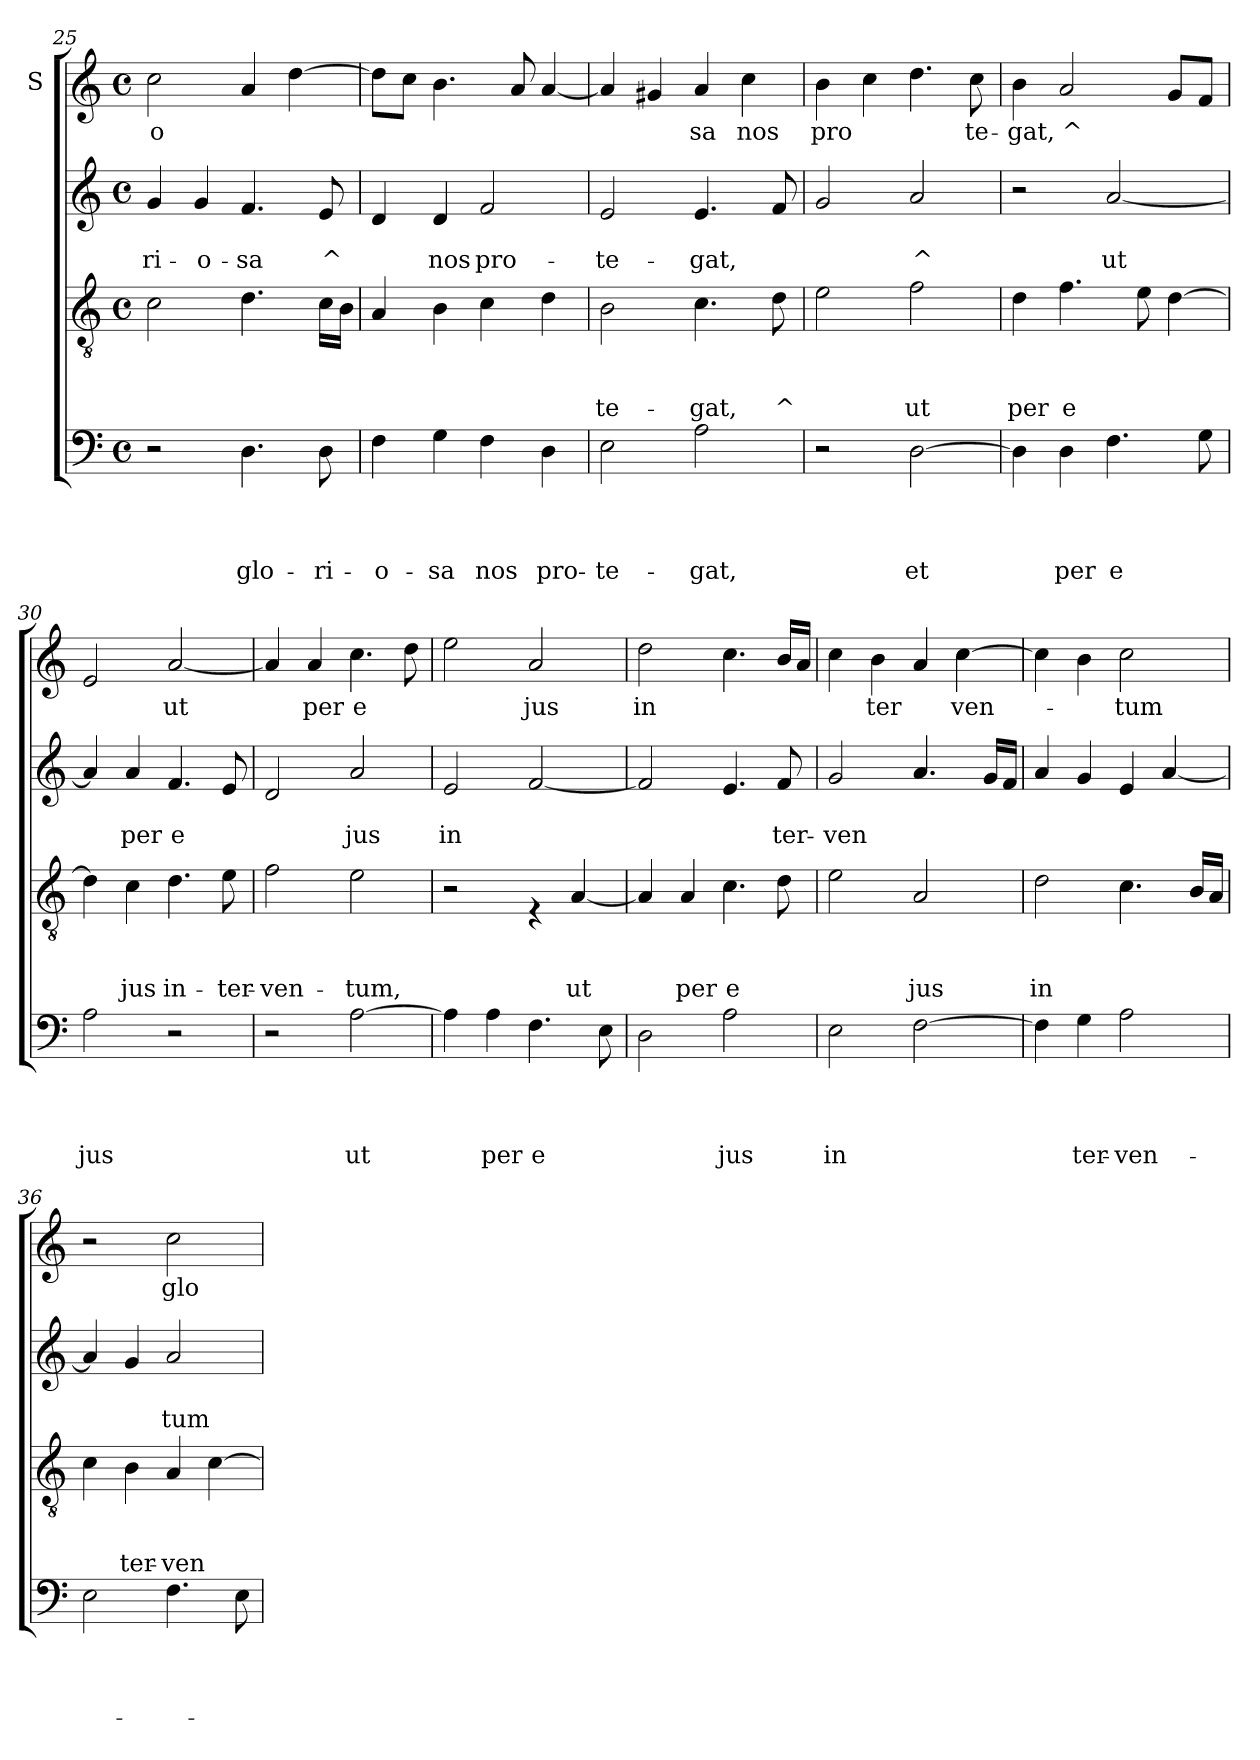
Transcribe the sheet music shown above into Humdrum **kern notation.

**kern	**text	**text	**text	**text	**kern	**text	**text	**text	**kern	**text	**text	**kern	**text
*part4	*part4	*part4	*part4	*part4	*part3	*part3	*part3	*part3	*part2	*part2	*part2	*part1	*part1
*staff4	*staff4	*staff4	*staff4	*staff4	*staff3	*staff3	*staff3	*staff3	*staff2	*staff2	*staff2	*staff1	*staff1
*	*	*	*	*	*	*	*	*	*	*	*	*I"S	*
*clefF4	*	*	*	*	*clefGv2	*	*	*	*clefG2	*	*	*clefG2	*
*k[]	*	*	*	*	*k[]	*	*	*	*k[]	*	*	*k[]	*
*C:	*	*	*	*	*C:	*	*	*	*C:	*	*	*C:	*
*M4/4	*	*	*	*	*M4/4	*	*	*	*M4/4	*	*	*M4/4	*
*met(c)	*	*	*	*	*met(c)	*	*	*	*met(c)	*	*	*met(c)	*
=25	=25	=25	=25	=25	=25	=25	=25	=25	=25	=25	=25	=25	=25
!	!	!	!	!	!	!	!	!	!	!	!LO:LY:b	!	!LO:LY:b
2r	.	.	.	.	2c\	.	.	.	4g/	.	-ri-	2cc\	-o
!	!	!	!	!	!	!	!	!	!	!	!LO:LY:b	!	!
.	.	.	.	.	.	.	.	.	4g/	.	-o-	.	.
!	!	!	!	!LO:LY:b	!	!	!	!	!	!	!LO:LY:b	!	!
4.D\	.	.	.	glo-	4.d\	.	.	.	4.f/	.	-sa	4a/	.
.	.	.	.	.	.	.	.	.	.	.	.	[>4dd\	.
!	!	!	!	!LO:LY:b	!	!	!	!	!	!	!LO:LY:b	!	!
8D\	.	.	.	-ri-	16c\LL	.	.	.	8e/	.	^	.	.
.	.	.	.	.	16B\JJ	.	.	.	.	.	.	.	.
!!LO:LB:g=z
=26	=26	=26	=26	=26	=26	=26	=26	=26	=26	=26	=26	=26	=26
!	!	!	!	!LO:LY:b	!	!	!	!	!	!	!	!	!
4F\	.	.	.	-o-	4A/	.	.	.	4d/	.	.	8dd\L]	.
.	.	.	.	.	.	.	.	.	.	.	.	8cc\J	.
!	!	!	!	!LO:LY:b	!	!	!	!	!	!	!LO:LY:b	!	!
4G\	.	.	.	-sa	4B\	.	.	.	4d/	.	nos	4.b\	.
!	!	!	!	!LO:LY:b	!	!	!	!	!	!	!LO:LY:b	!	!
4F\	.	.	.	nos	4c\	.	.	.	2f/	.	pro-	.	.
.	.	.	.	.	.	.	.	.	.	.	.	8a/	.
!	!	!	!	!LO:LY:b	!	!	!	!	!	!	!	!	!
4D\	.	.	.	pro-	4d\	.	.	.	.	.	.	[<4a/	.
=27	=27	=27	=27	=27	=27	=27	=27	=27	=27	=27	=27	=27	=27
!	!	!	!	!LO:LY:b	!	!	!	!LO:LY:b	!	!	!LO:LY:b	!	!
2E\	.	.	.	-te-	2B\	.	.	-te-	2e/	.	-te-	4a/]	.
.	.	.	.	.	.	.	.	.	.	.	.	4g#X/	.
!	!	!	!	!LO:LY:b	!	!	!	!LO:LY:b	!	!	!LO:LY:b	!	!LO:LY:b
2A\	.	.	.	-gat,	4.c\	.	.	-gat,	4.e/	.	-gat,	4a/	sa
!	!	!	!	!	!	!	!	!	!	!	!	!	!LO:LY:b
.	.	.	.	.	.	.	.	.	.	.	.	4cc\	nos
!	!	!	!	!	!	!	!	!LO:LY:b	!	!	!	!	!
.	.	.	.	.	8d\	.	.	^	8f/	.	.	.	.
=28	=28	=28	=28	=28	=28	=28	=28	=28	=28	=28	=28	=28	=28
!	!	!	!	!	!	!	!	!	!	!	!	!	!LO:LY:b
2r	.	.	.	.	2e\	.	.	.	2g/	.	.	4b\	pro
.	.	.	.	.	.	.	.	.	.	.	.	4cc\	.
!	!	!	!	!LO:LY:b	!	!	!	!LO:LY:b	!	!	!LO:LY:b	!	!
[>2D\	.	.	.	et	2f\	.	.	ut	2a/	.	^	4.dd\	.
!	!	!	!	!	!	!	!	!	!	!	!	!	!LO:LY:b
.	.	.	.	.	.	.	.	.	.	.	.	8cc\	te-
=29	=29	=29	=29	=29	=29	=29	=29	=29	=29	=29	=29	=29	=29
!	!	!	!	!	!	!	!	!LO:LY:b	!	!	!	!	!LO:LY:b
4D\]	.	.	.	.	4d\	.	.	per	2r	.	.	4b\	-gat,
!	!	!	!	!LO:LY:b	!	!	!	!LO:LY:b	!	!	!	!	!LO:LY:b
4D\	.	.	.	per	4.f\	.	.	e	.	.	.	2a/	^
!	!	!	!	!LO:LY:b	!	!	!	!	!	!	!LO:LY:b	!	!
4.F\	.	.	.	e	.	.	.	.	[<2a/	.	ut	.	.
.	.	.	.	.	8e\	.	.	.	.	.	.	.	.
.	.	.	.	.	[>4d\	.	.	.	.	.	.	8g/L	.
8G\	.	.	.	.	.	.	.	.	.	.	.	8f/J	.
=30	=30	=30	=30	=30	=30	=30	=30	=30	=30	=30	=30	=30	=30
!	!	!	!	!LO:LY:b	!	!	!	!	!	!	!	!	!
2A\	.	.	.	jus	4d\]	.	.	.	4a/]	.	.	2e/	.
!	!	!	!	!	!	!	!	!LO:LY:b	!	!	!LO:LY:b	!	!
.	.	.	.	.	4c\	.	.	jus	4a/	.	per	.	.
!	!	!	!	!	!	!	!	!LO:LY:b	!	!	!LO:LY:b	!	!LO:LY:b
2r	.	.	.	.	4.d\	.	.	in-	4.f/	.	e	[<2a/	ut
!	!	!	!	!	!	!	!	!LO:LY:b	!	!	!	!	!
.	.	.	.	.	8e\	.	.	-ter-	8e/	.	.	.	.
!!LO:LB:g=z
=31	=31	=31	=31	=31	=31	=31	=31	=31	=31	=31	=31	=31	=31
!	!	!	!	!	!	!	!	!LO:LY:b	!	!	!	!	!
2r	.	.	.	.	2f\	.	.	-ven-	2d/	.	.	4a/]	.
!	!	!	!	!	!	!	!	!	!	!	!	!	!LO:LY:b
.	.	.	.	.	.	.	.	.	.	.	.	4a/	per
!	!	!	!	!LO:LY:b	!	!	!	!LO:LY:b	!	!	!LO:LY:b	!	!LO:LY:b
[>2A\	.	.	.	ut	2e\	.	.	-tum,	2a/	.	jus	4.cc\	e
.	.	.	.	.	.	.	.	.	.	.	.	8dd\	.
=32	=32	=32	=32	=32	=32	=32	=32	=32	=32	=32	=32	=32	=32
!	!	!	!	!	!	!	!	!	!	!	!LO:LY:b	!	!
4A\]	.	.	.	.	2r	.	.	.	2e/	.	in	2ee\	.
!	!	!	!	!LO:LY:b	!	!	!	!	!	!	!	!	!
4A\	.	.	.	per	.	.	.	.	.	.	.	.	.
!	!	!	!	!LO:LY:b	!	!	!	!	!	!	!	!	!LO:LY:b
4.F\	.	.	.	e	4rE	.	.	.	[<2f/	.	.	2a/	jus
!	!	!	!	!	!	!	!	!LO:LY:b	!	!	!	!	!
.	.	.	.	.	[<4A/	.	.	ut	.	.	.	.	.
8E\	.	.	.	.	.	.	.	.	.	.	.	.	.
=33	=33	=33	=33	=33	=33	=33	=33	=33	=33	=33	=33	=33	=33
!	!	!	!	!	!	!	!	!	!	!	!	!	!LO:LY:b
2D\	.	.	.	.	4A/]	.	.	.	2f/]	.	.	2dd\	in
!	!	!	!	!	!	!	!	!LO:LY:b	!	!	!	!	!
.	.	.	.	.	4A/	.	.	per	.	.	.	.	.
!	!	!	!	!LO:LY:b	!	!	!	!LO:LY:b	!	!	!	!	!
2A\	.	.	.	jus	4.c\	.	.	e	4.e/	.	.	4.cc\	.
!	!	!	!	!	!	!	!	!	!	!	!LO:LY:b	!	!
.	.	.	.	.	8d\	.	.	.	8f/	.	ter-	16b/LL	.
.	.	.	.	.	.	.	.	.	.	.	.	16a/JJ	.
=34	=34	=34	=34	=34	=34	=34	=34	=34	=34	=34	=34	=34	=34
!	!	!	!	!LO:LY:b	!	!	!	!	!	!	!LO:LY:b	!	!
2E\	.	.	.	in	2e\	.	.	.	2g/	.	-ven	4cc\	.
!	!	!	!	!	!	!	!	!	!	!	!	!	!LO:LY:b
.	.	.	.	.	.	.	.	.	.	.	.	4b\	ter
!	!	!	!	!	!	!	!	!LO:LY:b	!	!	!	!	!
[>2F\	.	.	.	.	2A/	.	.	jus	4.a/	.	.	4a/	.
!	!	!	!	!	!	!	!	!	!	!	!	!	!LO:LY:b
.	.	.	.	.	.	.	.	.	.	.	.	[>4cc\	ven-
.	.	.	.	.	.	.	.	.	16g/LL	.	.	.	.
.	.	.	.	.	.	.	.	.	16f/JJ	.	.	.	.
=35	=35	=35	=35	=35	=35	=35	=35	=35	=35	=35	=35	=35	=35
!	!	!	!	!	!	!	!	!LO:LY:b	!	!	!	!	!
4F\]	.	.	.	.	2d\	.	.	in	4a/	.	.	4cc\]	.
!	!	!	!	!LO:LY:b	!	!	!	!	!	!	!	!	!
4G\	.	.	.	ter-	.	.	.	.	4g/	.	.	4b\	.
!	!	!	!	!LO:LY:b	!	!	!	!	!	!	!	!	!LO:LY:b
2A\	.	.	.	-ven-	4.c\	.	.	.	4e/	.	.	2cc\	-tum
.	.	.	.	.	.	.	.	.	[<4a/	.	.	.	.
.	.	.	.	.	16B/LL	.	.	.	.	.	.	.	.
.	.	.	.	.	16A/JJ	.	.	.	.	.	.	.	.
!!LO:LB:g=z
=36	=36	=36	=36	=36	=36	=36	=36	=36	=36	=36	=36	=36	=36
2E\	.	.	.	.	4c\	.	.	.	4a/]	.	.	2r	.
!	!	!	!	!	!	!	!	!LO:LY:b	!	!	!	!	!
.	.	.	.	.	4B\	.	.	ter-	4g/	.	.	.	.
!	!	!	!	!	!	!	!	!LO:LY:b	!	!	!LO:LY:b	!	!LO:LY:b
4.F\	.	.	.	.	4A/	.	.	-ven	2a/	.	tum	2cc\	glo-
.	.	.	.	.	[>4c\	.	.	.	.	.	.	.	.
8E\	.	.	.	.	.	.	.	.	.	.	.	.	.
=	=	=	=	=	=	=	=	=	=	=	=	=	=
*-	*-	*-	*-	*-	*-	*-	*-	*-	*-	*-	*-	*-	*-
